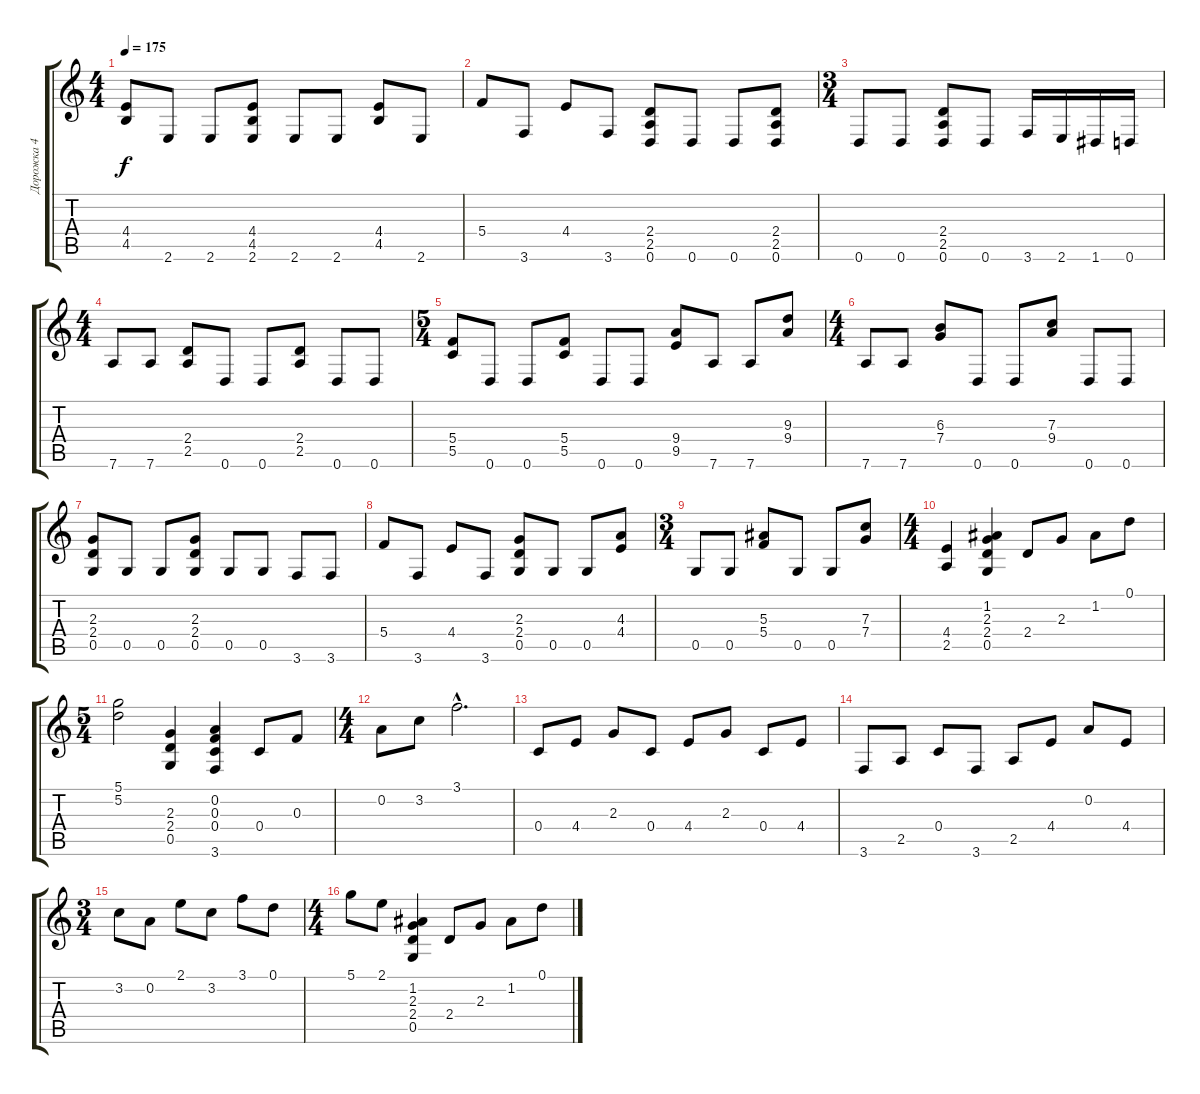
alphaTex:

\track ("Дорожка 4" "Дорожка 4") {instrument distortionguitar}
\staff {score tabs}
\tuning (D4 A3 F3 C3 G2 D2) {hide}
\ts (4 4)
\tempo 175
\clef g2
\ks c
(4.4 4.5).8{dy f} 2.6.8 2.6.8 (4.4 4.5 2.6).8 2.6.8 2.6.8 (4.4 4.5).8 2.6.8 |
5.4.8 3.6.8 4.4.8 3.6.8 (2.4 2.5 0.6).8 0.6.8 0.6.8 (2.4 2.5 0.6).8 |
\ts (3 4)
0.6.8 0.6.8 (2.4 2.5 0.6).8 0.6.8 3.6.16 2.6.16 1.6.16 0.6.16 |
\ts (4 4)
7.6.8 7.6.8 (2.4 2.5).8 0.6.8 0.6.8 (2.4 2.5).8 0.6.8 0.6.8 |
\ts (5 4)
(5.4 5.5).8 0.6.8 0.6.8 (5.4 5.5).8 0.6.8 0.6.8 (9.4 9.5).8 7.6.8 7.6.8 (9.3 9.4).8 |
\ts (4 4)
7.6.8 7.6.8 (6.3 7.4).8 0.6.8 0.6.8 (7.3 9.4).8 0.6.8 0.6.8 |
(2.3 2.4 0.5).8 0.5.8 0.5.8 (2.3 2.4 0.5).8 0.5.8 0.5.8 3.6.8 3.6.8 |
5.4.8 3.6.8 4.4.8 3.6.8 (2.3 2.4 0.5).8 0.5.8 0.5.8 (4.3 4.4).8 |
\ts (3 4)
0.5.8 0.5.8 (5.3 5.4).8 0.5.8 0.5.8 (7.3 7.4).8 |
\ts (4 4)
(4.4 2.5).4 (1.2 2.3 2.4 0.5).4 2.4.8 2.3.8 1.2.8 0.1.8 |
\ts (5 4)
(5.1 5.2).2 (2.3 2.4 0.5).4 (0.2 0.3 0.4 3.6).4 0.4.8 0.3.8 |
\ts (4 4)
0.2.8 3.2.8 3.1{hac}.2{d} |
0.4.8 4.4.8 2.3.8 0.4.8 4.4.8 2.3.8 0.4.8 4.4.8 |
3.6.8 2.5.8 0.4.8 3.6.8 2.5.8 4.4.8 0.2.8 4.4.8 |
\ts (3 4)
3.2.8 0.2.8 2.1.8 3.2.8 3.1.8 0.1.8 |
\ts (4 4)
5.1.8 2.1.8 (1.2 2.3 2.4 0.5).4 2.4.8 2.3.8 1.2.8 0.1.8
